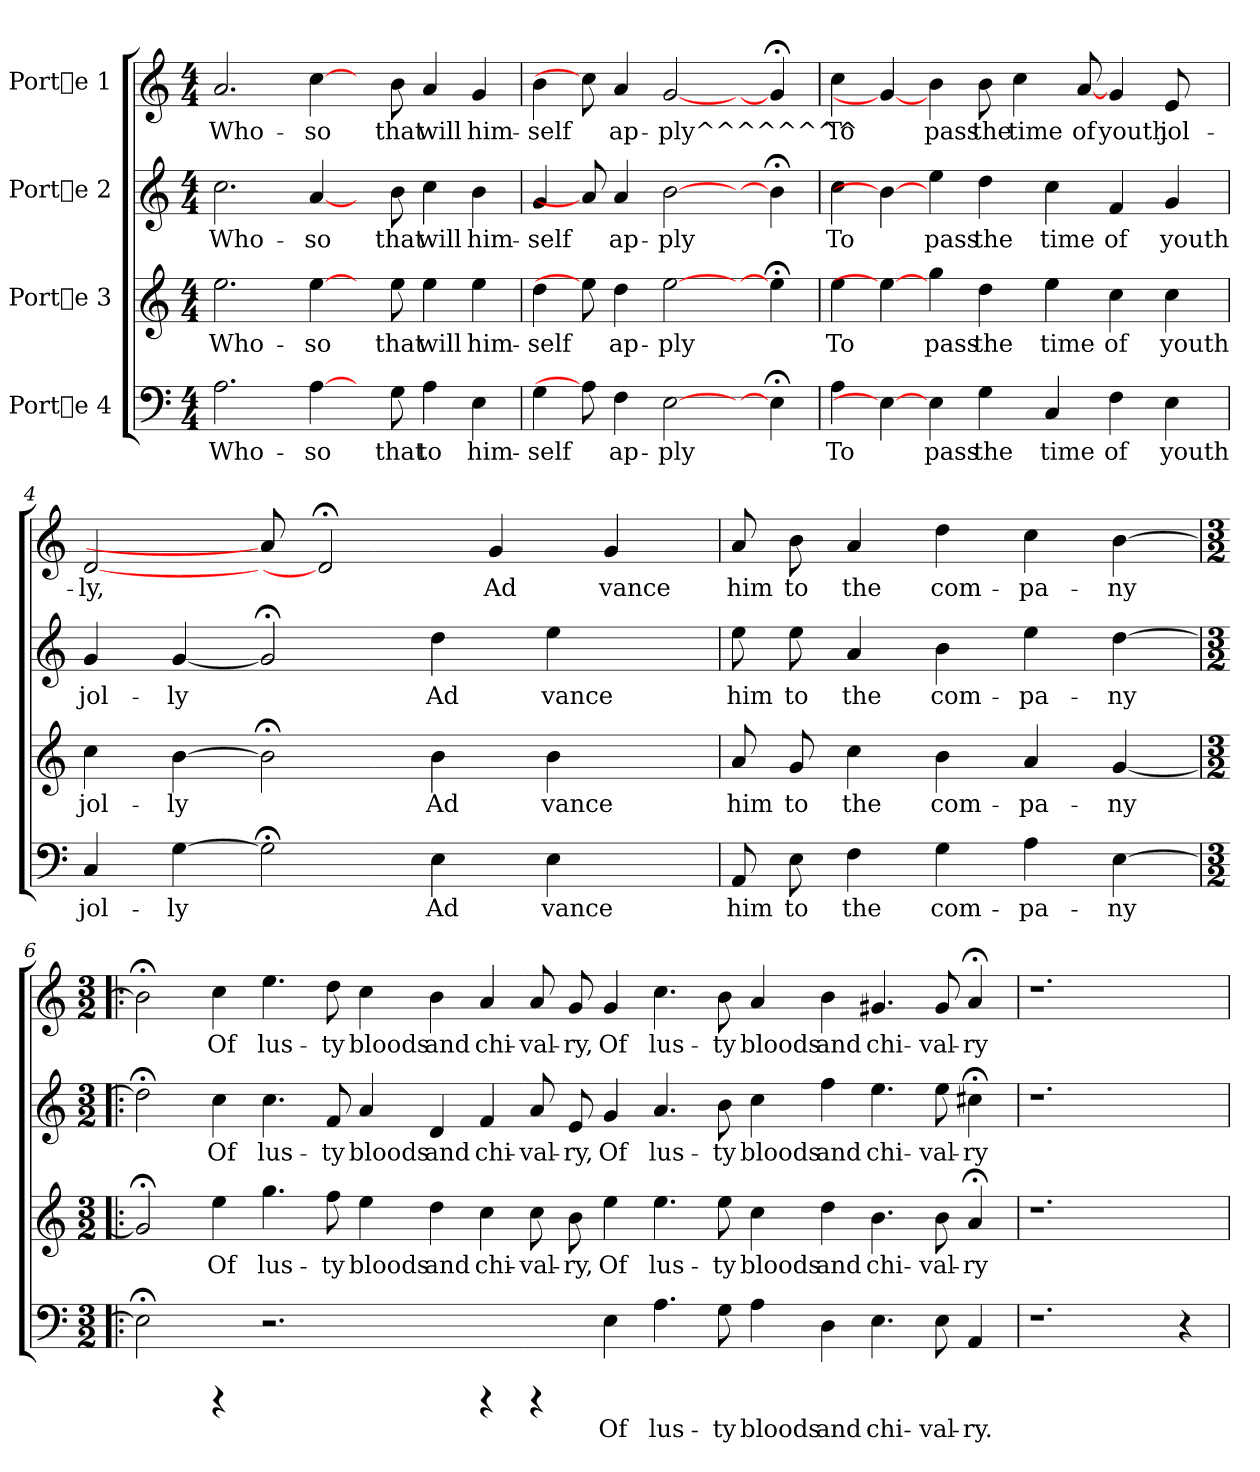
**kern	**text	**kern	**text	**kern	**text	**kern	**text
*part4	*part4	*part3	*part3	*part2	*part2	*part1	*part1
*staff4	*staff4	*staff3	*staff3	*staff2	*staff2	*staff1	*staff1
*I"Porte 4	*	*I"Porte 3	*	*I"Porte 2	*	*I"Porte 1	*
!!LO:PB:g=z
*stria5	*	*stria5	*	*stria5	*	*stria5	*
*clefF4	*	*clefG2	*	*clefG2	*	*clefG2	*
*M4/4	*	*M4/4	*	*M4/4	*	*M4/4	*
=1	=1	=1	=1	=1	=1	=1	=1
!	!LO:LY:b:cj	!	!LO:LY:b:cj	!	!LO:LY:b:cj	!	!LO:LY:b:cj
2.A\	Who-	2.ee\	Who-	2.cc\	Who-	2.a/	Who-
!	!LO:LY:b:cj	!	!LO:LY:b:cj	!	!LO:LY:b:cj	!	!LO:LY:b:cj
[4A\	-so	[4ee\	-so	[4a/	-so	[4cc\	-so
8ryy	.	8ryy	.	8ryy	.	8ryy	.
!	!LO:LY:b:cj	!	!LO:LY:b:cj	!	!LO:LY:b:cj	!	!LO:LY:b:cj
8G\	that	8ee\	that	8b\	that	8b\	that
!	!LO:LY:b:cj	!	!LO:LY:b:cj	!	!LO:LY:b:cj	!	!LO:LY:b:cj
4A\	to	4ee\	will	4cc\	will	4a/	will
!	!LO:LY:b:cj	!	!LO:LY:b:cj	!	!LO:LY:b:cj	!	!LO:LY:b:cj
4E\	him-	4ee\	him-	4b\	him-	4g/	him-
=2	=2	=2	=2	=2	=2	=2	=2
!	!LO:LY:b:cj	!	!LO:LY:b:cj	!	!LO:LY:b:cj	!	!LO:LY:b:cj
4G\	-self	4dd\	-self	4g/	-self	4b\	-self
8A\]	.	8ee\]	.	8a/]	.	8cc\]	.
!	!LO:LY:b:cj	!	!LO:LY:b:cj	!	!LO:LY:b:cj	!	!LO:LY:b:cj
4F\	ap-	4dd\	ap-	4a/	ap-	4a/	ap-
!	!LO:LY:b:cj	!	!LO:LY:b:cj	!	!LO:LY:b:cj	!	!LO:LY:b:cj
[>2E\	-ply	[>2ee\	-ply	[>2b\	-ply	[<2g/	-ply^^^^^^^^
8ryy	.	8ryy	.	8ryy	.	8ryy	.
!	!LO:LY:b:cj	!	!LO:LY:b:cj	!	!LO:LY:b:cj	!	!LO:LY:b:cj
4E;<\]	.	4ee;<\]	.	4b;<\]	.	4g;</]	.
=3	=3	=3	=3	=3	=3	=3	=3
!	!LO:LY:b:cj	!	!LO:LY:b:cj	!	!LO:LY:b:cj	!	!LO:LY:b:cj
4A\	To	4ee\	To	4cc\	To	4cc\	To
4E\_	.	4ee\_	.	4b\_	.	4g/_	.
!	!LO:LY:b:cj	!	!LO:LY:b:cj	!	!LO:LY:b:cj	!	!LO:LY:b:cj
4E\	pass	4gg\	pass	4ee\	pass	4b\	pass
!	!LO:LY:b:cj	!	!LO:LY:b:cj	!	!LO:LY:b:cj	!	!LO:LY:b:cj
4G\	the	4dd\	the	4dd\	the	8b\	the
!	!	!	!	!	!	!	!LO:LY:b:cj
.	.	.	.	.	.	4cc\	time
!	!LO:LY:b:cj	!	!LO:LY:b:cj	!	!LO:LY:b:cj	!	!
4C/	time	4ee\	time	4cc\	time	.	.
!	!	!	!	!	!	!	!LO:LY:b:cj
.	.	.	.	.	.	[8a/	of
!	!LO:LY:b:cj	!	!LO:LY:b:cj	!	!LO:LY:b:cj	!	!LO:LY:b:cj
4F\	of	4cc\	of	4f/	of	4g/	youth
!	!LO:LY:b:cj	!	!LO:LY:b:cj	!	!LO:LY:b:cj	!	!LO:LY:b:cj
4E\	youth	4cc\	youth	4g/	youth	8e/	jol-
.	.	.	.	.	.	8ryy	.
!!LO:LB:g=z
=4	=4	=4	=4	=4	=4	=4	=4
!	!LO:LY:b:cj	!	!LO:LY:b:cj	!	!LO:LY:b:cj	!	!LO:LY:b:cj
4C/	jol-	4cc\	jol-	4g/	jol-	[<2d/	-ly,
!	!LO:LY:b:cj	!	!LO:LY:b:cj	!	!LO:LY:b:cj	!	!
[>4G\	-ly	[>4b\	-ly	[<4g/	-ly	.	.
!	!LO:LY:b:cj	!	!LO:LY:b:cj	!	!LO:LY:b:cj	!	!
2G;<\]	.	2b;<\]	.	2g;</]	.	8a/]	.
!	!	!	!	!	!	!	!LO:LY:b:cj
.	.	.	.	.	.	2d;</]	.
!	!LO:LY:b:cj	!	!LO:LY:b:cj	!	!LO:LY:b:cj	!	!
4E\	Ad	4b\	Ad	4dd\	Ad	.	.
!	!	!	!	!	!	!	!LO:LY:b:cj
.	.	.	.	.	.	4g/	Ad
!	!LO:LY:b:cj	!	!LO:LY:b:cj	!	!LO:LY:b:cj	!	!
4E\	vance	4b\	vance	4ee\	vance	.	.
!	!	!	!	!	!	!	!LO:LY:b:cj
.	.	.	.	.	.	4g/	vance
8ryy	.	8ryy	.	8ryy	.	.	.
=5	=5	=5	=5	=5	=5	=5	=5
!	!LO:LY:b:cj	!	!LO:LY:b:cj	!	!LO:LY:b:cj	!	!LO:LY:b:cj
8AA/	him	8a/	him	8ee\	him	8a/	him
!	!LO:LY:b:cj	!	!LO:LY:b:cj	!	!LO:LY:b:cj	!	!LO:LY:b:cj
8E\	to	8g/	to	8ee\	to	8b\	to
!	!LO:LY:b:cj	!	!LO:LY:b:cj	!	!LO:LY:b:cj	!	!LO:LY:b:cj
4F\	the	4cc\	the	4a/	the	4a/	the
!	!LO:LY:b:cj	!	!LO:LY:b:cj	!	!LO:LY:b:cj	!	!LO:LY:b:cj
4G\	com-	4b\	com-	4b\	com-	4dd\	com-
!	!LO:LY:b:cj	!	!LO:LY:b:cj	!	!LO:LY:b:cj	!	!LO:LY:b:cj
4A\	-pa-	4a/	-pa-	4ee\	-pa-	4cc\	-pa-
!	!LO:LY:b:cj	!	!LO:LY:b:cj	!	!LO:LY:b:cj	!	!LO:LY:b:cj
[>4E\	-ny	[<4g/	-ny	[>4dd\	-ny	[>4b\	-ny
!!LO:LB:g=z
=6!|:	=6!|:	=6!|:	=6!|:	=6!|:	=6!|:	=6!|:	=6!|:
*M3/2	*	*M3/2	*	*M3/2	*	*M3/2	*
!	!	!	!LO:LY:b:cj	!	!LO:LY:b:cj	!	!LO:LY:b:cj
2E;<\]	.	2g;</]	.	2dd;<\]	.	2b;<\]	.
!	!	!	!LO:LY:b:cj	!	!LO:LY:b:cj	!	!LO:LY:b:cj
4rCCC	.	4ee\	Of	4cc\	Of	4cc\	Of
!	!	!	!LO:LY:b:cj	!	!LO:LY:b:cj	!	!LO:LY:b:cj
2.r	.	4.gg\	lus-	4.cc\	lus-	4.ee\	lus-
!	!	!	!LO:LY:b:cj	!	!LO:LY:b:cj	!	!LO:LY:b:cj
.	.	8ff\	-ty	8f/	-ty	8dd\	-ty
!	!	!	!LO:LY:b:cj	!	!LO:LY:b:cj	!	!LO:LY:b:cj
.	.	4ee\	bloods	4a/	bloods	4cc\	bloods
!	!	!	!LO:LY:b:cj	!	!LO:LY:b:cj	!	!LO:LY:b:cj
4ryy	.	4dd\	and	4d/	and	4b\	and
!	!	!	!LO:LY:b:cj	!	!LO:LY:b:cj	!	!LO:LY:b:cj
4rCCC	.	4cc\	chi-	4f/	chi-	4a/	chi-
!	!	!	!LO:LY:b:cj	!	!LO:LY:b:cj	!	!LO:LY:b:cj
4rCCC	.	8cc\	-val-	8a/	-val-	8a/	-val-
!	!	!	!LO:LY:b:cj	!	!LO:LY:b:cj	!	!LO:LY:b:cj
.	.	8b\	-ry,	8e/	-ry,	8g/	-ry,
!	!LO:LY:b:cj	!	!LO:LY:b:cj	!	!LO:LY:b:cj	!	!LO:LY:b:cj
4E\	Of	4ee\	Of	4g/	Of	4g/	Of
!	!LO:LY:b:cj	!	!LO:LY:b:cj	!	!LO:LY:b:cj	!	!LO:LY:b:cj
4.A\	lus-	4.ee\	lus-	4.a/	lus-	4.cc\	lus-
!	!LO:LY:b:cj	!	!LO:LY:b:cj	!	!LO:LY:b:cj	!	!LO:LY:b:cj
8G\	-ty	8ee\	-ty	8b\	-ty	8b\	-ty
!	!LO:LY:b:cj	!	!LO:LY:b:cj	!	!LO:LY:b:cj	!	!LO:LY:b:cj
4A\	bloods	4cc\	bloods	4cc\	bloods	4a/	bloods
!	!LO:LY:b:cj	!	!LO:LY:b:cj	!	!LO:LY:b:cj	!	!LO:LY:b:cj
4D\	and	4dd\	and	4ff\	and	4b\	and
!	!LO:LY:b:cj	!	!LO:LY:b:cj	!	!LO:LY:b:cj	!	!LO:LY:b:cj
4.E\	chi-	4.b\	chi-	4.ee\	chi-	4.g#X/	chi-
!	!LO:LY:b:cj	!	!LO:LY:b:cj	!	!LO:LY:b:cj	!	!LO:LY:b:cj
8E\	-val-	8b\	-val-	8ee\	-val-	8g#/	-val-
!	!LO:LY:b:cj	!	!LO:LY:b:cj	!	!LO:LY:b:cj	!	!LO:LY:b:cj
4AA/	-ry.	4a;</	-ry	4cc#X;<\	-ry	4a;</	-ry
!!LO:LB:g=z
=7	=7	=7	=7	=7	=7	=7	=7
1.r	.	1.r	.	1.r	.	1.r	.
4r	.	4ryy	.	4ryy	.	4ryy	.
=	=	=	=	=	=	=	=
*-	*-	*-	*-	*-	*-	*-	*-
